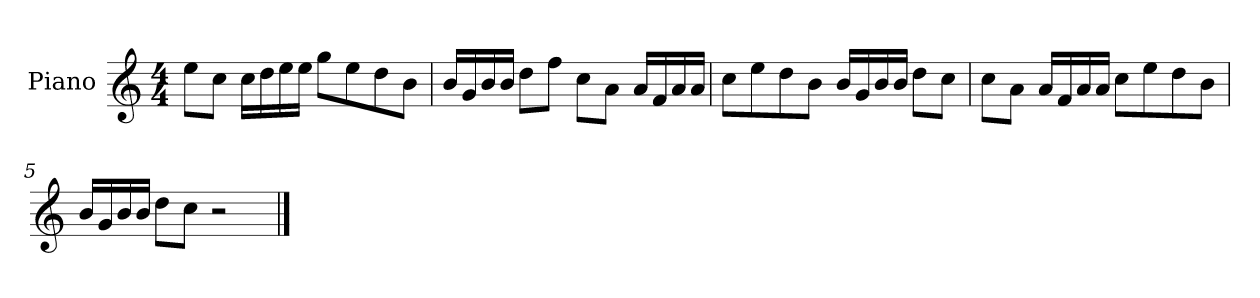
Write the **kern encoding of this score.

**kern
*part1
*staff1
*I"Piano
*I'P-no
*clefG2
*k[]
*M4/4
*MM90
=1
8ee\L
8cc\J
16cc\LL
16dd\
16ee\
16ee\JJ
8gg\L
8ee\
8dd\
8b\J
=2
16b/LL
16g/
16b/
16b/JJ
8dd\L
8ff\J
8cc\L
8a\J
16a/LL
16f/
16a/
16a/JJ
=3
8cc\L
8ee\
8dd\
8b\J
16b/LL
16g/
16b/
16b/JJ
8dd\L
8cc\J
=4
8cc\L
8a\J
16a/LL
16f/
16a/
16a/JJ
8cc\L
8ee\
8dd\
8b\J
!!LO:LB:g=z
=5
16b/LL
16g/
16b/
16b/JJ
8dd\L
8cc\J
2r
==
*-
